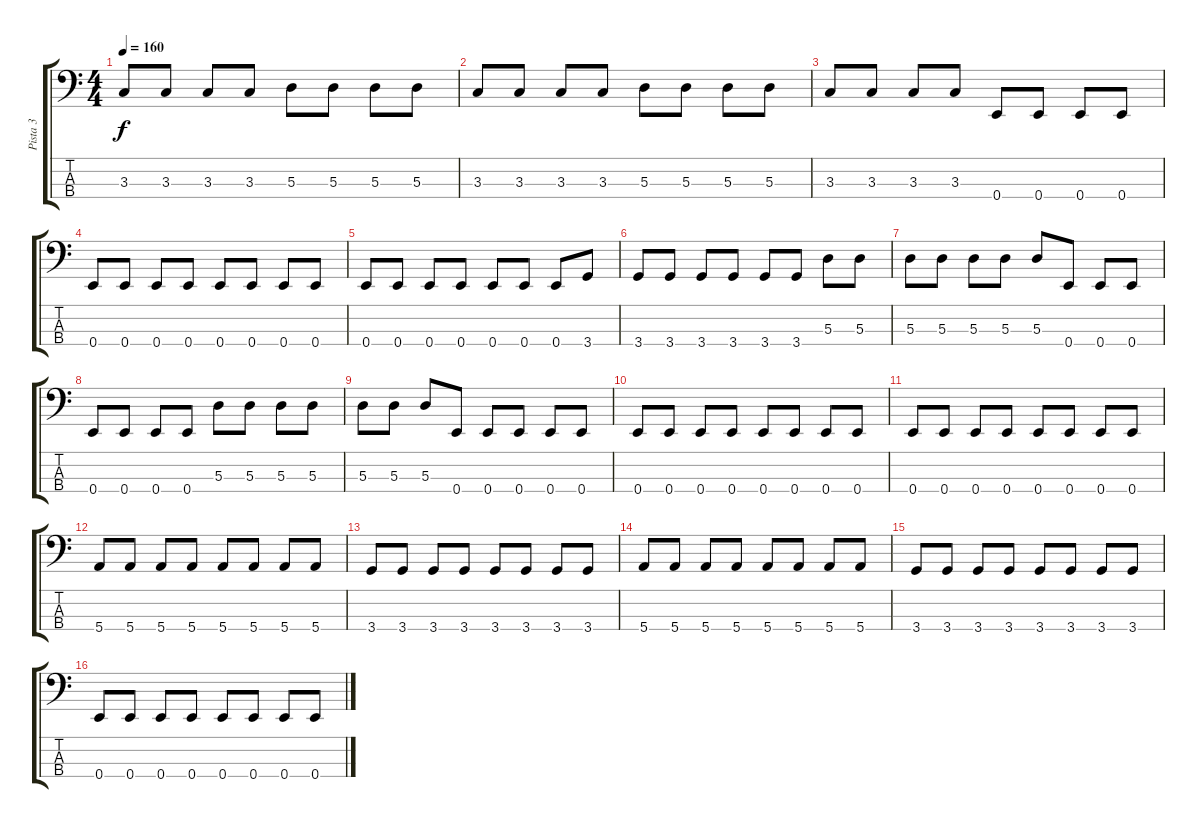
\track ("Pista 3" "Pista 3") {instrument electricbassfinger}
\staff {score tabs}
\tuning (G2 D2 A1 E1) {hide}
\ts (4 4)
\tempo 160
\clef f4
\ks c
3.3.8{dy f} 3.3.8 3.3.8 3.3.8 5.3.8 5.3.8 5.3.8 5.3.8 |
3.3.8 3.3.8 3.3.8 3.3.8 5.3.8 5.3.8 5.3.8 5.3.8 |
3.3.8 3.3.8 3.3.8 3.3.8 0.4.8 0.4.8 0.4.8 0.4.8 |
0.4.8 0.4.8 0.4.8 0.4.8 0.4.8 0.4.8 0.4.8 0.4.8 |
0.4.8 0.4.8 0.4.8 0.4.8 0.4.8 0.4.8 0.4.8 3.4.8 |
3.4.8 3.4.8 3.4.8 3.4.8 3.4.8 3.4.8 5.3.8 5.3.8 |
5.3.8 5.3.8 5.3.8 5.3.8 5.3.8 0.4.8 0.4.8 0.4.8 |
0.4.8 0.4.8 0.4.8 0.4.8 5.3.8 5.3.8 5.3.8 5.3.8 |
5.3.8 5.3.8 5.3.8 0.4.8 0.4.8 0.4.8 0.4.8 0.4.8 |
0.4.8 0.4.8 0.4.8 0.4.8 0.4.8 0.4.8 0.4.8 0.4.8 |
0.4.8 0.4.8 0.4.8 0.4.8 0.4.8 0.4.8 0.4.8 0.4.8 |
5.4.8 5.4.8 5.4.8 5.4.8 5.4.8 5.4.8 5.4.8 5.4.8 |
3.4.8 3.4.8 3.4.8 3.4.8 3.4.8 3.4.8 3.4.8 3.4.8 |
5.4.8 5.4.8 5.4.8 5.4.8 5.4.8 5.4.8 5.4.8 5.4.8 |
3.4.8 3.4.8 3.4.8 3.4.8 3.4.8 3.4.8 3.4.8 3.4.8 |
0.4.8 0.4.8 0.4.8 0.4.8 0.4.8 0.4.8 0.4.8 0.4.8
